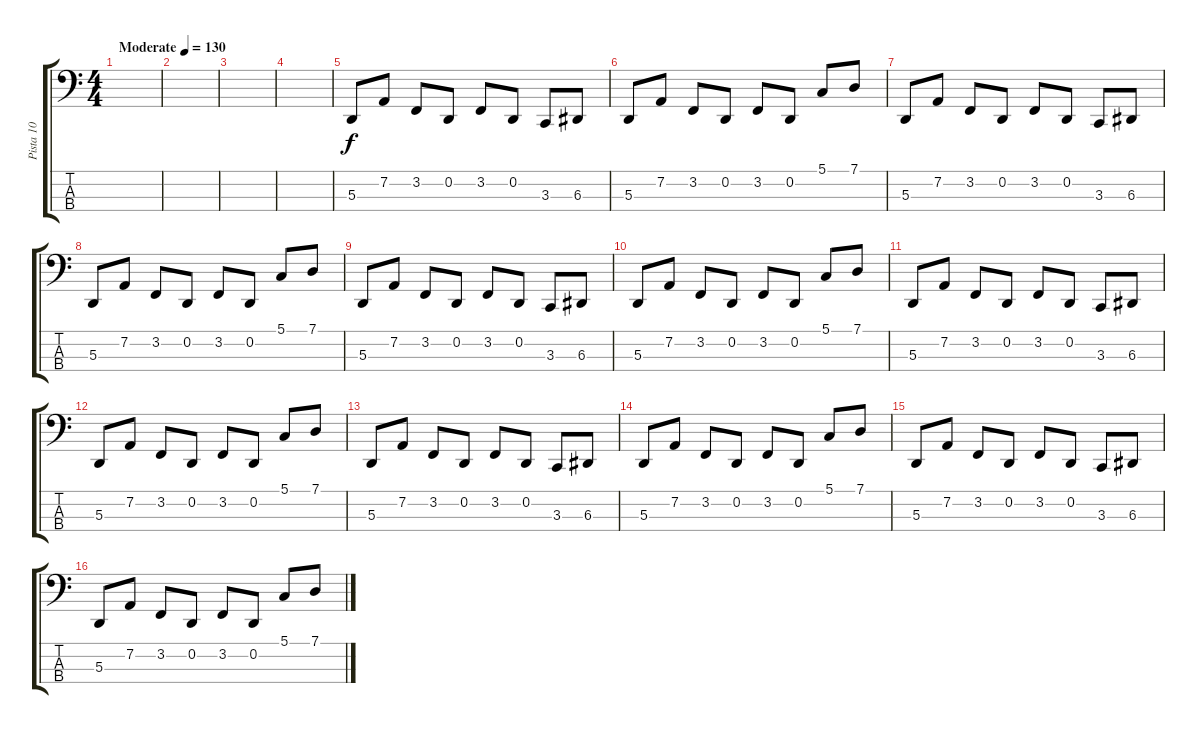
\track ("Pista 10" "Pista 10") {instrument lead8bassandlead}
\staff {score tabs}
\tuning (G2 D2 A1 B0) {hide}
\ts (4 4)
\tempo (130 "Moderate")
\clef f4
\ks c
|
|
|
|
5.3.8 7.2.8 3.2.8 0.2.8 3.2.8 0.2.8 3.3.8 6.3.8 |
5.3.8 7.2.8 3.2.8 0.2.8 3.2.8 0.2.8 5.1.8 7.1.8 |
5.3.8 7.2.8 3.2.8 0.2.8 3.2.8 0.2.8 3.3.8 6.3.8 |
5.3.8 7.2.8 3.2.8 0.2.8 3.2.8 0.2.8 5.1.8 7.1.8 |
5.3.8 7.2.8 3.2.8 0.2.8 3.2.8 0.2.8 3.3.8 6.3.8 |
5.3.8 7.2.8 3.2.8 0.2.8 3.2.8 0.2.8 5.1.8 7.1.8 |
5.3.8 7.2.8 3.2.8 0.2.8 3.2.8 0.2.8 3.3.8 6.3.8 |
5.3.8 7.2.8 3.2.8 0.2.8 3.2.8 0.2.8 5.1.8 7.1.8 |
5.3.8 7.2.8 3.2.8 0.2.8 3.2.8 0.2.8 3.3.8 6.3.8 |
5.3.8 7.2.8 3.2.8 0.2.8 3.2.8 0.2.8 5.1.8 7.1.8 |
5.3.8 7.2.8 3.2.8 0.2.8 3.2.8 0.2.8 3.3.8 6.3.8 |
5.3.8 7.2.8 3.2.8 0.2.8 3.2.8 0.2.8 5.1.8 7.1.8
